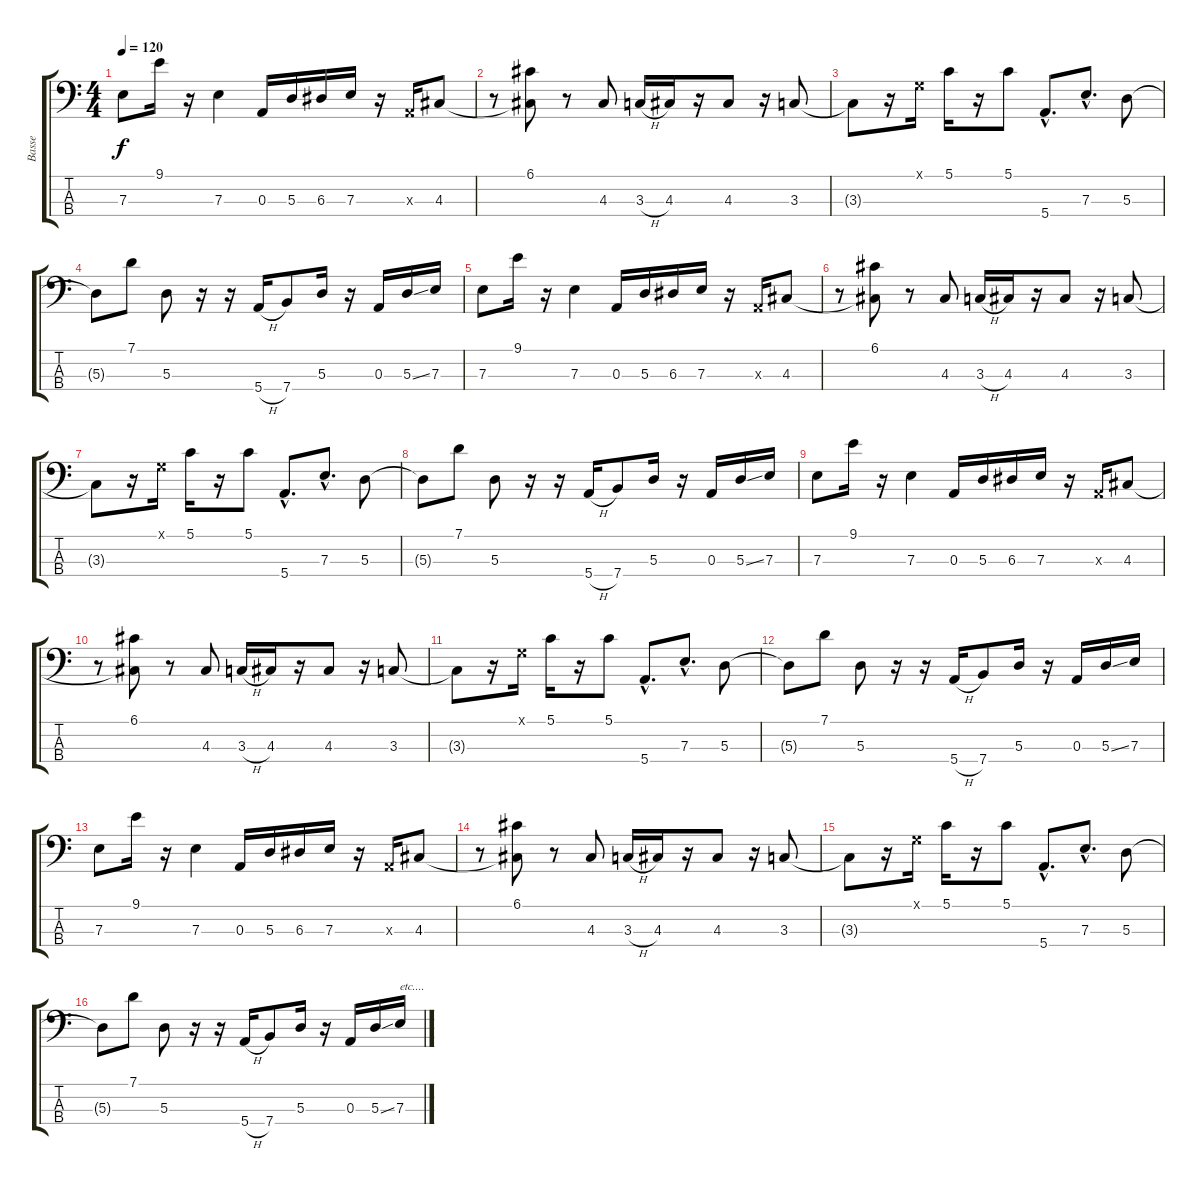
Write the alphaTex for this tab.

\track ("Basse" "Basse") {instrument slapbass2}
\staff {score tabs}
\tuning (G2 D2 A1 E1) {hide}
\ts (4 4)
\tempo 120
\clef f4
\ks c
7.3.8{dy f} 9.1.16 r.16 7.3.4 0.3.16 5.3.16 6.3.16 7.3.16 r.16 0.3{x}.16 4.3.8 |
r.8 (6.1 4.3{t}).8 r.8 4.3.8 3.3{h}.16 4.3.16 r.16 4.3.8 r.16 3.3.8 |
3.3{t}.8 r.16 0.1{x}.16 5.1.16 r.16 5.1.8 5.4{hac}.8{d} 7.3{hac}.8{d} 5.3.8 |
5.3{t}.8 7.1.8 5.3.8 r.16 r.16 5.4{h}.16 7.4.8 5.3.16 r.16 0.3.16 5.3{ss}.16 7.3.16 |
7.3.8 9.1.16 r.16 7.3.4 0.3.16 5.3.16 6.3.16 7.3.16 r.16 0.3{x}.16 4.3.8 |
r.8 (6.1 4.3{t}).8 r.8 4.3.8 3.3{h}.16 4.3.16 r.16 4.3.8 r.16 3.3.8 |
3.3{t}.8 r.16 0.1{x}.16 5.1.16 r.16 5.1.8 5.4{hac}.8{d} 7.3{hac}.8{d} 5.3.8 |
5.3{t}.8 7.1.8 5.3.8 r.16 r.16 5.4{h}.16 7.4.8 5.3.16 r.16 0.3.16 5.3{ss}.16 7.3.16 |
7.3.8 9.1.16 r.16 7.3.4 0.3.16 5.3.16 6.3.16 7.3.16 r.16 0.3{x}.16 4.3.8 |
r.8 (6.1 4.3{t}).8 r.8 4.3.8 3.3{h}.16 4.3.16 r.16 4.3.8 r.16 3.3.8 |
3.3{t}.8 r.16 0.1{x}.16 5.1.16 r.16 5.1.8 5.4{hac}.8{d} 7.3{hac}.8{d} 5.3.8 |
5.3{t}.8 7.1.8 5.3.8 r.16 r.16 5.4{h}.16 7.4.8 5.3.16 r.16 0.3.16 5.3{ss}.16 7.3.16 |
7.3.8 9.1.16 r.16 7.3.4 0.3.16 5.3.16 6.3.16 7.3.16 r.16 0.3{x}.16 4.3.8 |
r.8 (6.1 4.3{t}).8 r.8 4.3.8 3.3{h}.16 4.3.16 r.16 4.3.8 r.16 3.3.8 |
3.3{t}.8 r.16 0.1{x}.16 5.1.16 r.16 5.1.8 5.4{hac}.8{d} 7.3{hac}.8{d} 5.3.8 |
5.3{t}.8 7.1.8 5.3.8 r.16 r.16 5.4{h}.16 7.4.8 5.3.16 r.16 0.3.16 5.3{ss}.16 7.3.16{txt "etc...."}
